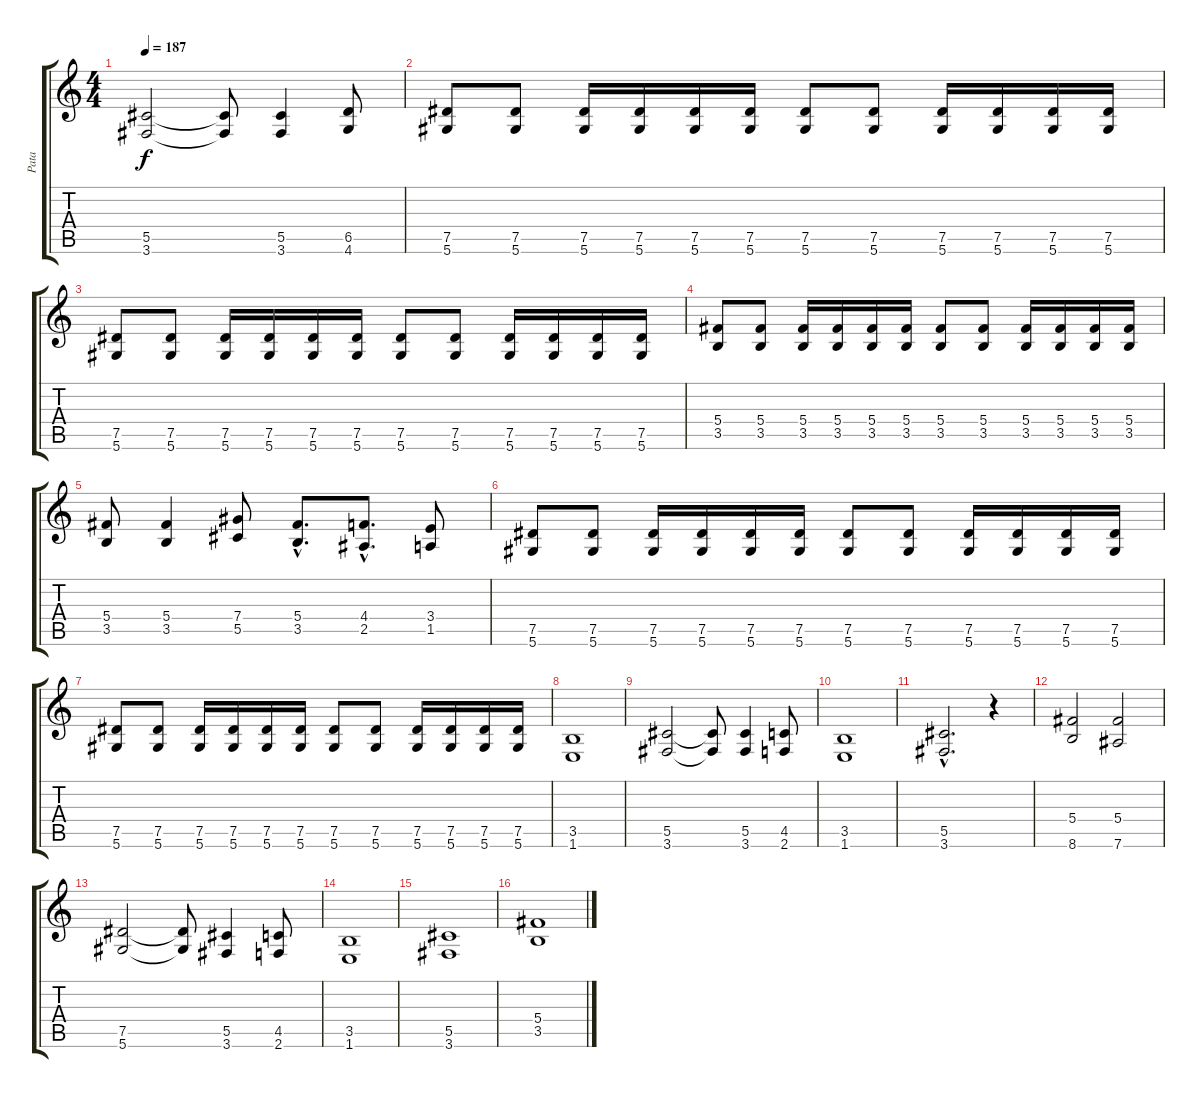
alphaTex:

\track ("Pata" "Pata") {instrument distortionguitar}
\staff {score tabs}
\tuning (Eb4 Bb3 Gb3 Db3 Ab2 Eb2) {hide}
\ts (4 4)
\tempo 187
\clef g2
\ks c
(5.5 3.6).2{dy f} (5.5{t} 3.6{t}).8 (5.5 3.6).4 (6.5 4.6).8 |
(7.5 5.6).8 (7.5 5.6).8 (7.5 5.6).16 (7.5 5.6).16 (7.5 5.6).16 (7.5 5.6).16 (7.5 5.6).8 (7.5 5.6).8 (7.5 5.6).16 (7.5 5.6).16 (7.5 5.6).16 (7.5 5.6).16 |
(7.5 5.6).8 (7.5 5.6).8 (7.5 5.6).16 (7.5 5.6).16 (7.5 5.6).16 (7.5 5.6).16 (7.5 5.6).8 (7.5 5.6).8 (7.5 5.6).16 (7.5 5.6).16 (7.5 5.6).16 (7.5 5.6).16 |
(5.4 3.5).8 (5.4 3.5).8 (5.4 3.5).16 (5.4 3.5).16 (5.4 3.5).16 (5.4 3.5).16 (5.4 3.5).8 (5.4 3.5).8 (5.4 3.5).16 (5.4 3.5).16 (5.4 3.5).16 (5.4 3.5).16 |
(5.4 3.5).8 (5.4 3.5).4 (7.4 5.5).8 (5.4{hac} 3.5{hac}).8{d} (4.4{hac} 2.5{hac}).8{d} (3.4 1.5).8 |
(7.5 5.6).8 (7.5 5.6).8 (7.5 5.6).16 (7.5 5.6).16 (7.5 5.6).16 (7.5 5.6).16 (7.5 5.6).8 (7.5 5.6).8 (7.5 5.6).16 (7.5 5.6).16 (7.5 5.6).16 (7.5 5.6).16 |
(7.5 5.6).8 (7.5 5.6).8 (7.5 5.6).16 (7.5 5.6).16 (7.5 5.6).16 (7.5 5.6).16 (7.5 5.6).8 (7.5 5.6).8 (7.5 5.6).16 (7.5 5.6).16 (7.5 5.6).16 (7.5 5.6).16 |
(3.5 1.6).1 |
(5.5 3.6).2 (5.5{t} 3.6{t}).8 (5.5 3.6).4 (4.5 2.6).8 |
(3.5 1.6).1 |
(5.5{hac} 3.6{hac}).2{d} r.4 |
(5.4 8.6).2 (5.4 7.6).2 |
(7.5 5.6).2 (7.5{t} 5.6{t}).8 (5.5 3.6).4 (4.5 2.6).8 |
(3.5 1.6).1 |
(5.5 3.6).1 |
(5.4 3.5).1
